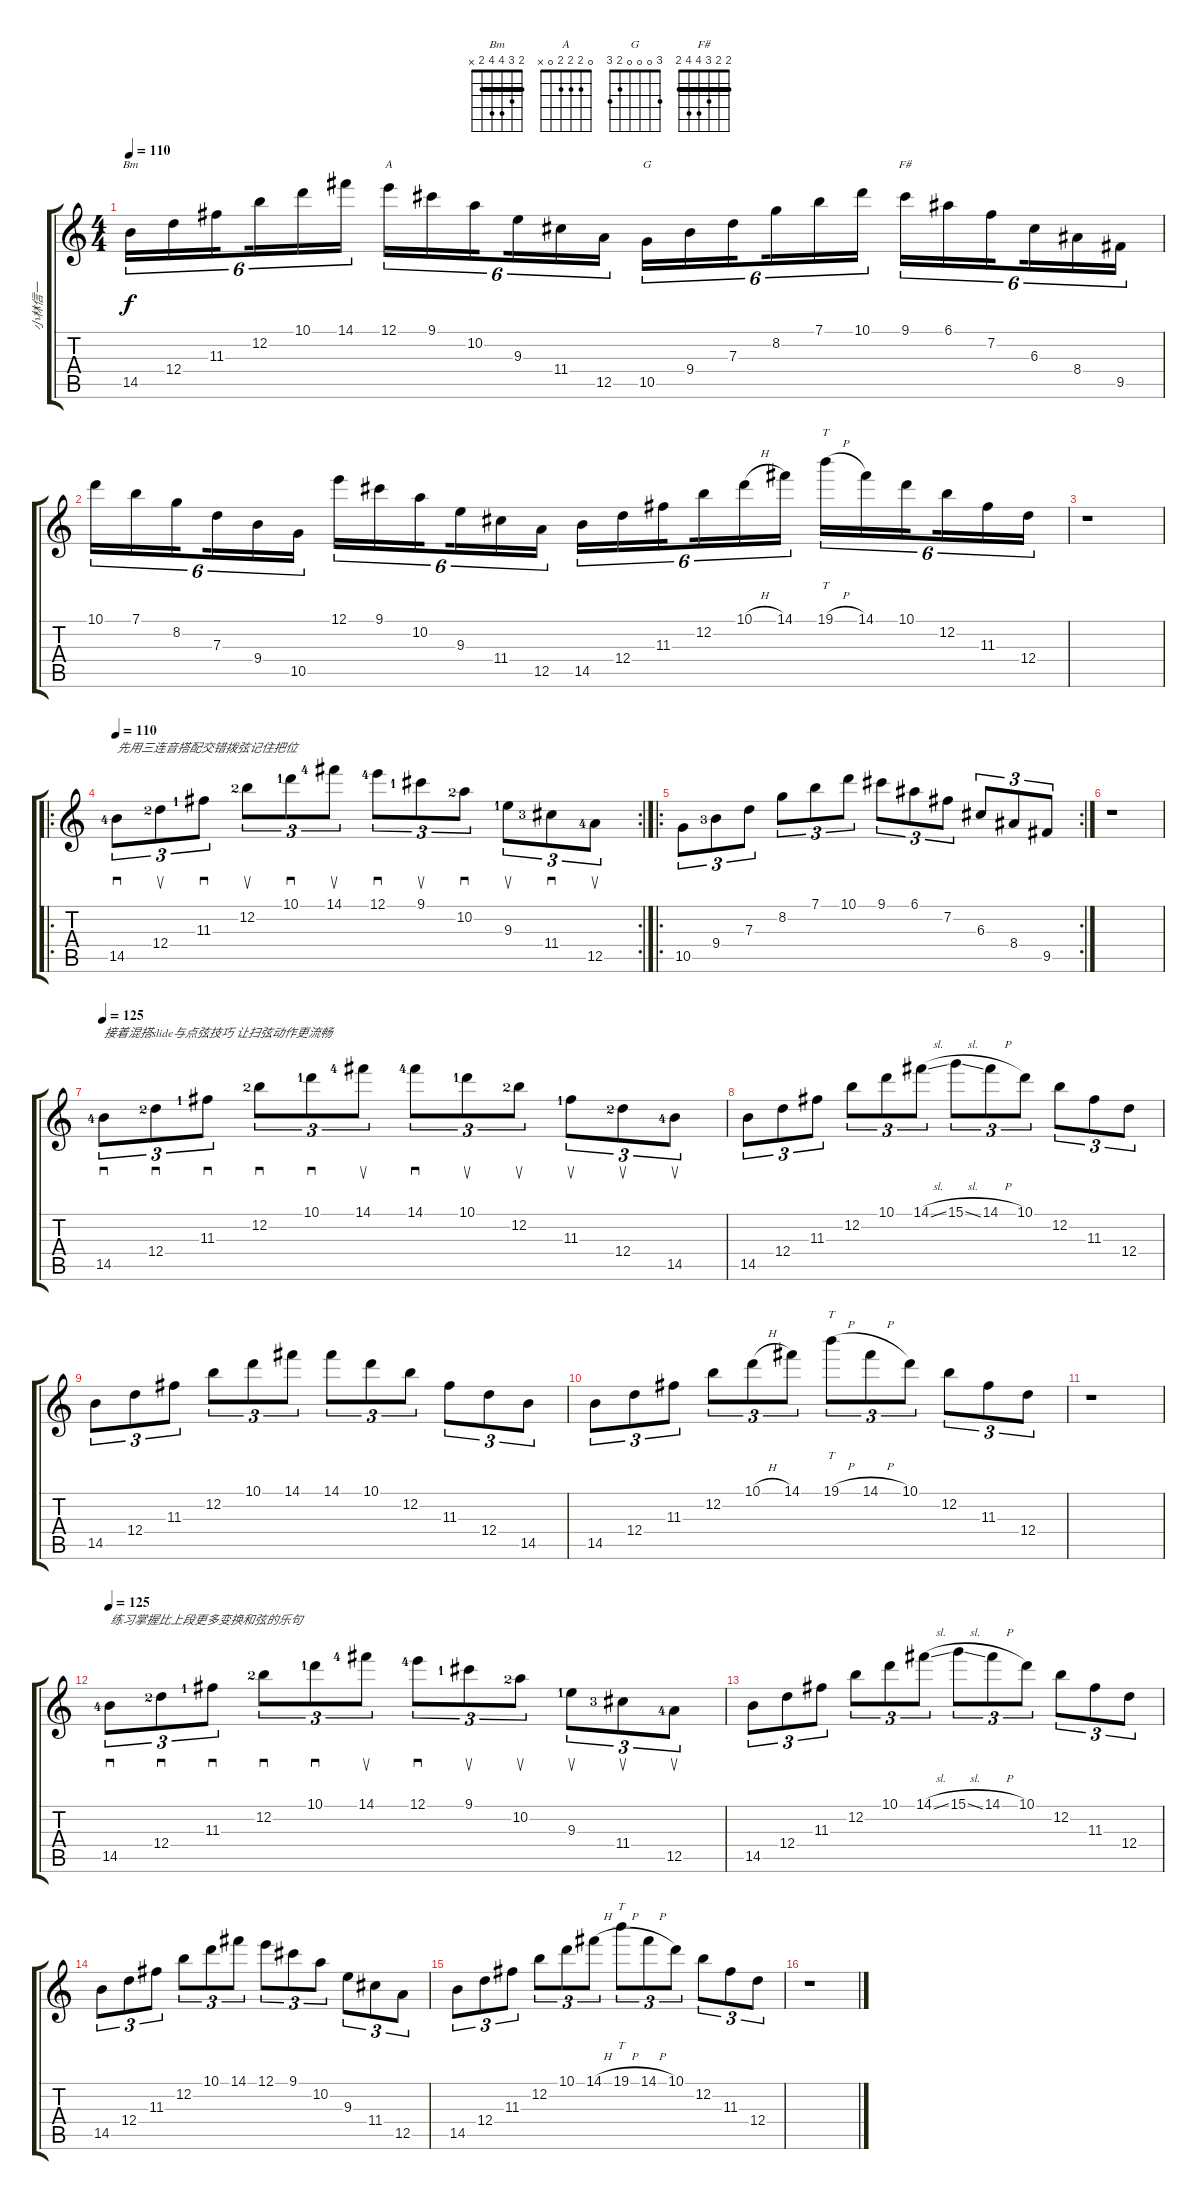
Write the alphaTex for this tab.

\track ("小林信一" "小林信一") {instrument overdrivenguitar}
\staff {score tabs}
\tuning (E4 B3 G3 D3 A2 E2) {hide}
\chord ("Bm" 2 3 4 4 2 x) {barre 2}
\chord ("A" 0 2 2 2 0 x)
\chord ("G" 3 0 0 0 2 3)
\chord ("F#" 2 2 3 4 4 2) {barre 2}
\ts (4 4)
\tempo 110
\clef g2
\ks c
14.5.16{tu (6 4) ch "Bm" dy f} 12.4.16{tu (6 4)} 11.3.16{tu (6 4) beam splitsecondary} 12.2.16{tu (6 4)} 10.1.16{tu (6 4)} 14.1.16{tu (6 4)} 12.1.16{tu (6 4) ch "A"} 9.1.16{tu (6 4)} 10.2.16{tu (6 4) beam splitsecondary} 9.3.16{tu (6 4)} 11.4.16{tu (6 4)} 12.5.16{tu (6 4)} 10.5.16{tu (6 4) ch "G"} 9.4.16{tu (6 4)} 7.3.16{tu (6 4) beam splitsecondary} 8.2.16{tu (6 4)} 7.1.16{tu (6 4)} 10.1.16{tu (6 4)} 9.1.16{tu (6 4) ch "F#"} 6.1.16{tu (6 4)} 7.2.16{tu (6 4) beam splitsecondary} 6.3.16{tu (6 4)} 8.4.16{tu (6 4)} 9.5.16{tu (6 4)} |
10.1.16{tu (6 4)} 7.1.16{tu (6 4)} 8.2.16{tu (6 4) beam splitsecondary} 7.3.16{tu (6 4)} 9.4.16{tu (6 4)} 10.5.16{tu (6 4)} 12.1.16{tu (6 4)} 9.1.16{tu (6 4)} 10.2.16{tu (6 4) beam splitsecondary} 9.3.16{tu (6 4)} 11.4.16{tu (6 4)} 12.5.16{tu (6 4)} 14.5.16{tu (6 4)} 12.4.16{tu (6 4)} 11.3.16{tu (6 4) beam splitsecondary} 12.2.16{tu (6 4)} 10.1{h}.16{tu (6 4)} 14.1.16{tu (6 4)} 19.1{h}.16{tt tu (6 4)} 14.1.16{tu (6 4)} 10.1.16{tu (6 4) beam splitsecondary} 12.2.16{tu (6 4)} 11.3.16{tu (6 4)} 12.4.16{tu (6 4)} |
r.1 |
\ro
\rc 2
\tempo 110
14.5{lf 5}.8{sd tu (3 2) txt "先用三连音搭配交错拨弦记住把位"} 12.4{lf 3}.8{su tu (3 2)} 11.3{lf 2}.8{sd tu (3 2)} 12.2{lf 3}.8{su tu (3 2)} 10.1{lf 2}.8{sd tu (3 2)} 14.1{lf 5}.8{su tu (3 2)} 12.1{lf 5}.8{sd tu (3 2)} 9.1{lf 2}.8{su tu (3 2)} 10.2{lf 3}.8{sd tu (3 2)} 9.3{lf 2}.8{su tu (3 2)} 11.4{lf 4}.8{sd tu (3 2)} 12.5{lf 5}.8{su tu (3 2)} |
\ro
\rc 2
10.5.8{tu (3 2)} 9.4{lf 4}.8{tu (3 2)} 7.3.8{tu (3 2)} 8.2.8{tu (3 2)} 7.1.8{tu (3 2)} 10.1.8{tu (3 2)} 9.1.8{tu (3 2)} 6.1.8{tu (3 2)} 7.2.8{tu (3 2)} 6.3.8{tu (3 2)} 8.4.8{tu (3 2)} 9.5.8{tu (3 2)} |
r.1 |
\tempo 125
14.5{lf 5}.8{sd tu (3 2) txt "接着混搭slide与点弦技巧 让扫弦动作更流畅"} 12.4{lf 3}.8{sd tu (3 2)} 11.3{lf 2}.8{sd tu (3 2)} 12.2{lf 3}.8{sd tu (3 2)} 10.1{lf 2}.8{sd tu (3 2)} 14.1{lf 5}.8{su tu (3 2)} 14.1{lf 5}.8{sd tu (3 2)} 10.1{lf 2}.8{su tu (3 2)} 12.2{lf 3}.8{su tu (3 2)} 11.3{lf 2}.8{su tu (3 2)} 12.4{lf 3}.8{su tu (3 2)} 14.5{lf 5}.8{su tu (3 2)} |
14.5.8{tu (3 2)} 12.4.8{tu (3 2)} 11.3.8{tu (3 2)} 12.2.8{tu (3 2)} 10.1.8{tu (3 2)} 14.1{sl}.8{tu (3 2)} 15.1{sl}.8{tu (3 2)} 14.1{h}.8{tu (3 2)} 10.1.8{tu (3 2)} 12.2.8{tu (3 2)} 11.3.8{tu (3 2)} 12.4.8{tu (3 2)} |
14.5.8{tu (3 2)} 12.4.8{tu (3 2)} 11.3.8{tu (3 2)} 12.2.8{tu (3 2)} 10.1.8{tu (3 2)} 14.1.8{tu (3 2)} 14.1.8{tu (3 2)} 10.1.8{tu (3 2)} 12.2.8{tu (3 2)} 11.3.8{tu (3 2)} 12.4.8{tu (3 2)} 14.5.8{tu (3 2)} |
14.5.8{tu (3 2)} 12.4.8{tu (3 2)} 11.3.8{tu (3 2)} 12.2.8{tu (3 2)} 10.1{h}.8{tu (3 2)} 14.1.8{tu (3 2)} 19.1{h}.8{tt tu (3 2)} 14.1{h}.8{tu (3 2)} 10.1.8{tu (3 2)} 12.2.8{tu (3 2)} 11.3.8{tu (3 2)} 12.4.8{tu (3 2)} |
r.1 |
\tempo 125
14.5{lf 5}.8{sd tu (3 2) txt "练习掌握比上段更多变换和弦的乐句"} 12.4{lf 3}.8{sd tu (3 2)} 11.3{lf 2}.8{sd tu (3 2)} 12.2{lf 3}.8{sd tu (3 2)} 10.1{lf 2}.8{sd tu (3 2)} 14.1{lf 5}.8{su tu (3 2)} 12.1{lf 5}.8{sd tu (3 2)} 9.1{lf 2}.8{su tu (3 2)} 10.2{lf 3}.8{su tu (3 2)} 9.3{lf 2}.8{su tu (3 2)} 11.4{lf 4}.8{su tu (3 2)} 12.5{lf 5}.8{su tu (3 2)} |
14.5.8{tu (3 2)} 12.4.8{tu (3 2)} 11.3.8{tu (3 2)} 12.2.8{tu (3 2)} 10.1.8{tu (3 2)} 14.1{sl}.8{tu (3 2)} 15.1{sl}.8{tu (3 2)} 14.1{h}.8{tu (3 2)} 10.1.8{tu (3 2)} 12.2.8{tu (3 2)} 11.3.8{tu (3 2)} 12.4.8{tu (3 2)} |
14.5.8{tu (3 2)} 12.4.8{tu (3 2)} 11.3.8{tu (3 2)} 12.2.8{tu (3 2)} 10.1.8{tu (3 2)} 14.1.8{tu (3 2)} 12.1.8{tu (3 2)} 9.1.8{tu (3 2)} 10.2.8{tu (3 2)} 9.3.8{tu (3 2)} 11.4.8{tu (3 2)} 12.5.8{tu (3 2)} |
14.5.8{tu (3 2)} 12.4.8{tu (3 2)} 11.3.8{tu (3 2)} 12.2.8{tu (3 2)} 10.1.8{tu (3 2)} 14.1{h}.8{tu (3 2)} 19.1{h}.8{tt tu (3 2)} 14.1{h}.8{tu (3 2)} 10.1.8{tu (3 2)} 12.2.8{tu (3 2)} 11.3.8{tu (3 2)} 12.4.8{tu (3 2)} |
r.1
